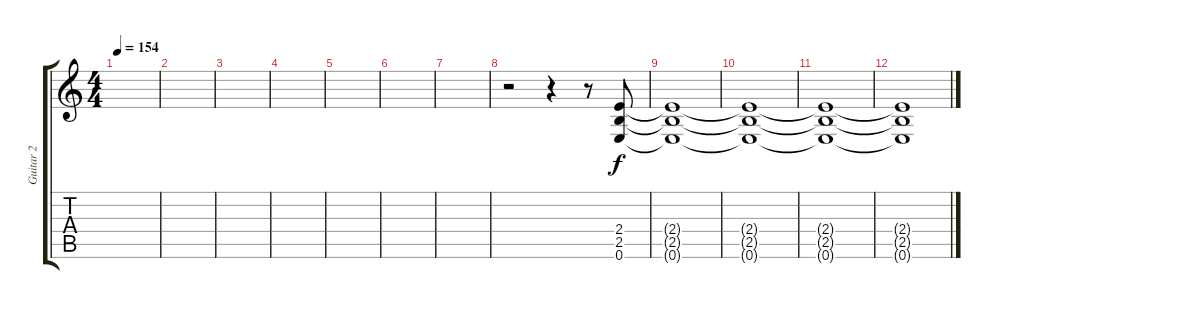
\track ("Guitar 2" "Guitar 2") {instrument distortionguitar}
\staff {score tabs}
\tuning (E4 B3 G3 D3 A2 E2) {hide}
\ts (4 4)
\tempo 154
\clef g2
\ks c
|
|
|
|
|
|
|
r.2 r.4 r.8 (2.4 2.5 0.6).8 |
(2.4{t} 2.5{t} 0.6{t}).1 |
(2.4{t} 2.5{t} 0.6{t}).1 |
(2.4{t} 2.5{t} 0.6{t}).1 |
(2.4{t} 2.5{t} 0.6{t}).1
